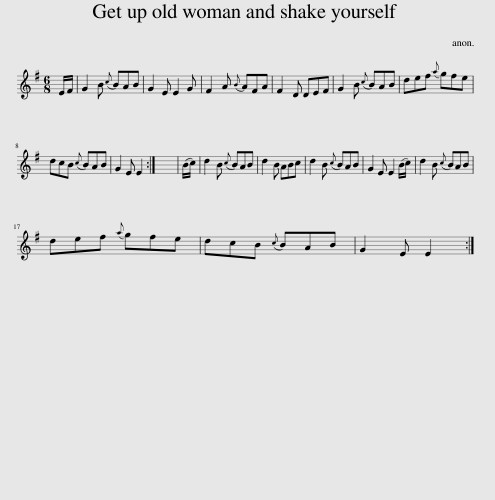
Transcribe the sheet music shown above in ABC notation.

X:1
L:1/8
M:6/8
I:linebreak $
K:Emin
V:1 treble
V:1
 E/F/ | G2 B{c} BAB | G2 E E2 G | F2 A{B} AFA | F2 D DEF | %5
 G2 B{c} BAB | def{a} gfe |$ dcB{c} BAB | G2 E E2 :| x6 | %10
 (B/c/) | d2 B{c} BAB | d2 B ABc | d2 B{c} BAB | G2 E E2 (B/c/) | %15
 d2 B{c} BAB |$ def{a} gfe | dcB{c} BAB | G2 E E2 :| %19
